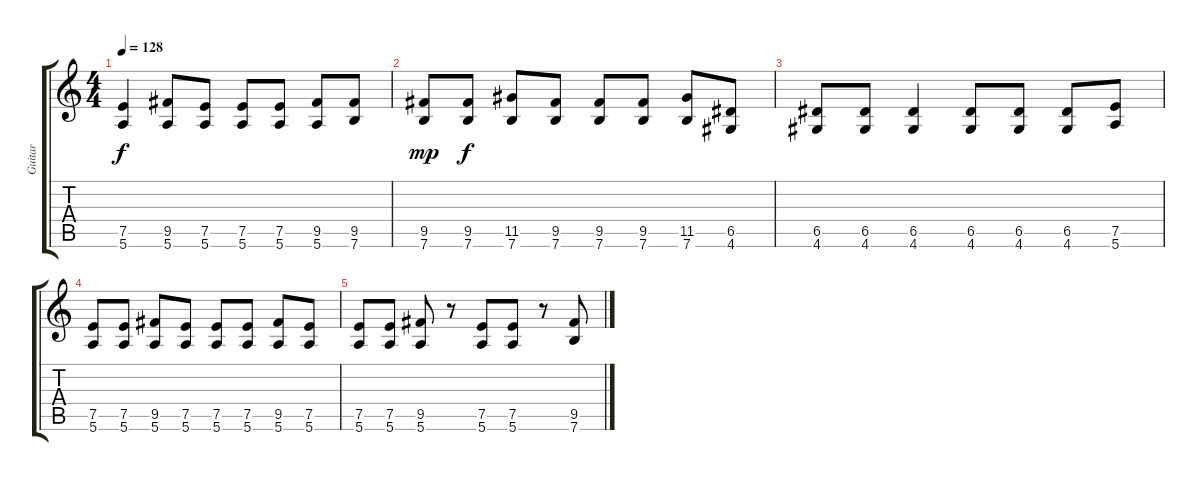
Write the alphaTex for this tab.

\track ("Guitar" "Guitar") {instrument electricguitarclean}
\staff {score tabs}
\tuning (E4 B3 G3 D3 A2 E2) {hide}
\ts (4 4)
\tempo 128
\clef g2
\ks c
(7.5 5.6).4{dy f} (9.5 5.6).8 (7.5 5.6).8 (7.5 5.6).8 (7.5 5.6).8 (9.5 5.6).8 (9.5 7.6).8 |
(9.5 7.6).8{dy mp} (9.5 7.6).8{dy f} (11.5 7.6).8 (9.5 7.6).8 (9.5 7.6).8 (9.5 7.6).8 (11.5 7.6).8 (6.5 4.6).8 |
(6.5 4.6).8 (6.5 4.6).8 (6.5 4.6).4 (6.5 4.6).8 (6.5 4.6).8 (6.5 4.6).8 (7.5 5.6).8 |
(7.5 5.6).8 (7.5 5.6).8 (9.5 5.6).8 (7.5 5.6).8 (7.5 5.6).8 (7.5 5.6).8 (9.5 5.6).8 (7.5 5.6).8 |
(7.5 5.6).8 (7.5 5.6).8 (9.5 5.6).8 r.8 (7.5 5.6).8 (7.5 5.6).8 r.8 (9.5 7.6).8
